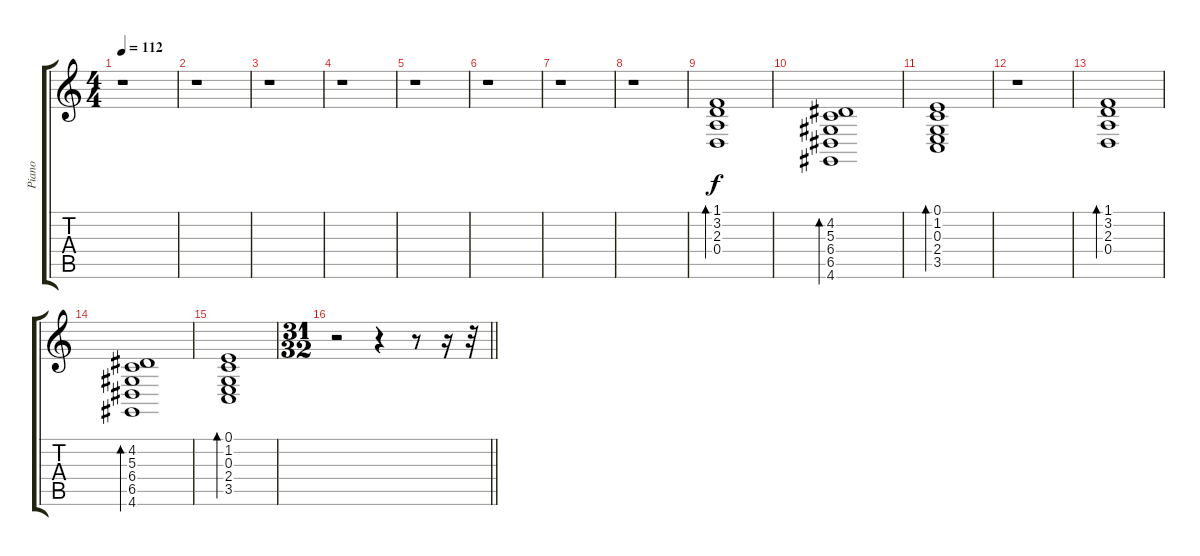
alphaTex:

\track ("Piano" "Piano") {instrument acousticgrandpiano}
\staff {score tabs}
\tuning (E4 B3 G3 D3 A2 E2) {hide}
\ts (4 4)
\tempo 112
\clef g2
\ks c
r.1{dy f} |
r.1 |
r.1 |
r.1 |
r.1 |
r.1 |
r.1 |
r.1 |
(1.1 3.2 2.3 0.4).1{bd 60} |
(4.2 5.3 6.4 6.5 4.6).1{bd 60} |
(0.1 1.2 0.3 2.4 3.5).1{bd 60} |
r.1 |
(1.1 3.2 2.3 0.4).1{bd 60} |
(4.2 5.3 6.4 6.5 4.6).1{bd 60} |
(0.1 1.2 0.3 2.4 3.5).1{bd 60} |
\ts (31 32)
\barLineRight lightlight
r.2 r.4 r.8 r.16 r.32
